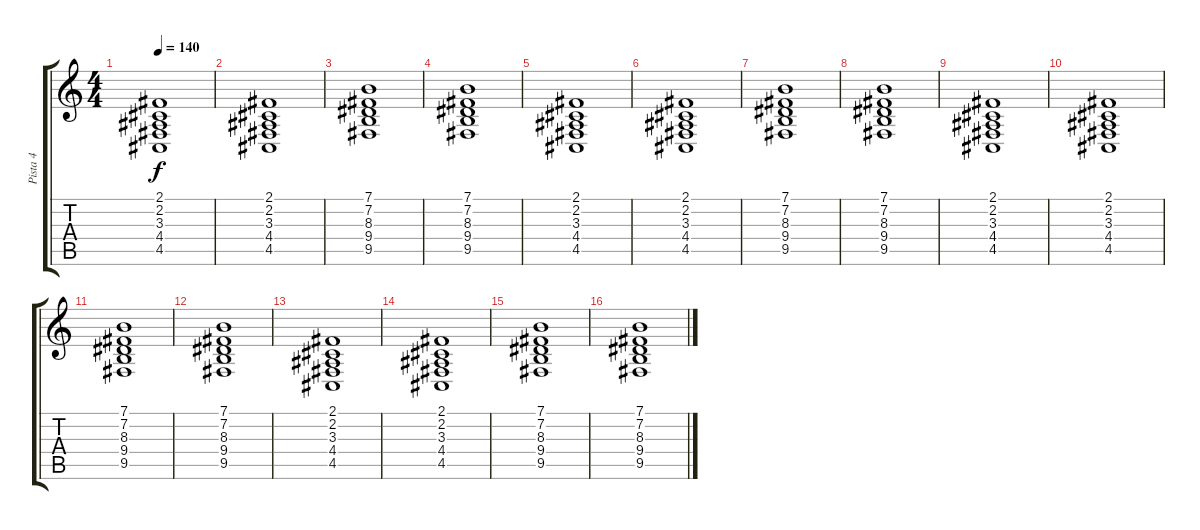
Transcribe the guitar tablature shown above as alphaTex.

\track ("Pista 4" "Pista 4") {instrument fx6goblins}
\staff {score tabs}
\tuning (E4 B3 G3 D3 A2 E2) {hide}
\ts (4 4)
\tempo 140
\clef g2
\ks c
(2.1 2.2 3.3 4.4 4.5).1{dy f} |
(2.1 2.2 3.3 4.4 4.5).1 |
(7.1 7.2 8.3 9.4 9.5).1 |
(7.1 7.2 8.3 9.4 9.5).1 |
(2.1 2.2 3.3 4.4 4.5).1 |
(2.1 2.2 3.3 4.4 4.5).1 |
(7.1 7.2 8.3 9.4 9.5).1 |
(7.1 7.2 8.3 9.4 9.5).1 |
(2.1 2.2 3.3 4.4 4.5).1 |
(2.1 2.2 3.3 4.4 4.5).1 |
(7.1 7.2 8.3 9.4 9.5).1 |
(7.1 7.2 8.3 9.4 9.5).1 |
(2.1 2.2 3.3 4.4 4.5).1 |
(2.1 2.2 3.3 4.4 4.5).1 |
(7.1 7.2 8.3 9.4 9.5).1 |
(7.1 7.2 8.3 9.4 9.5).1
